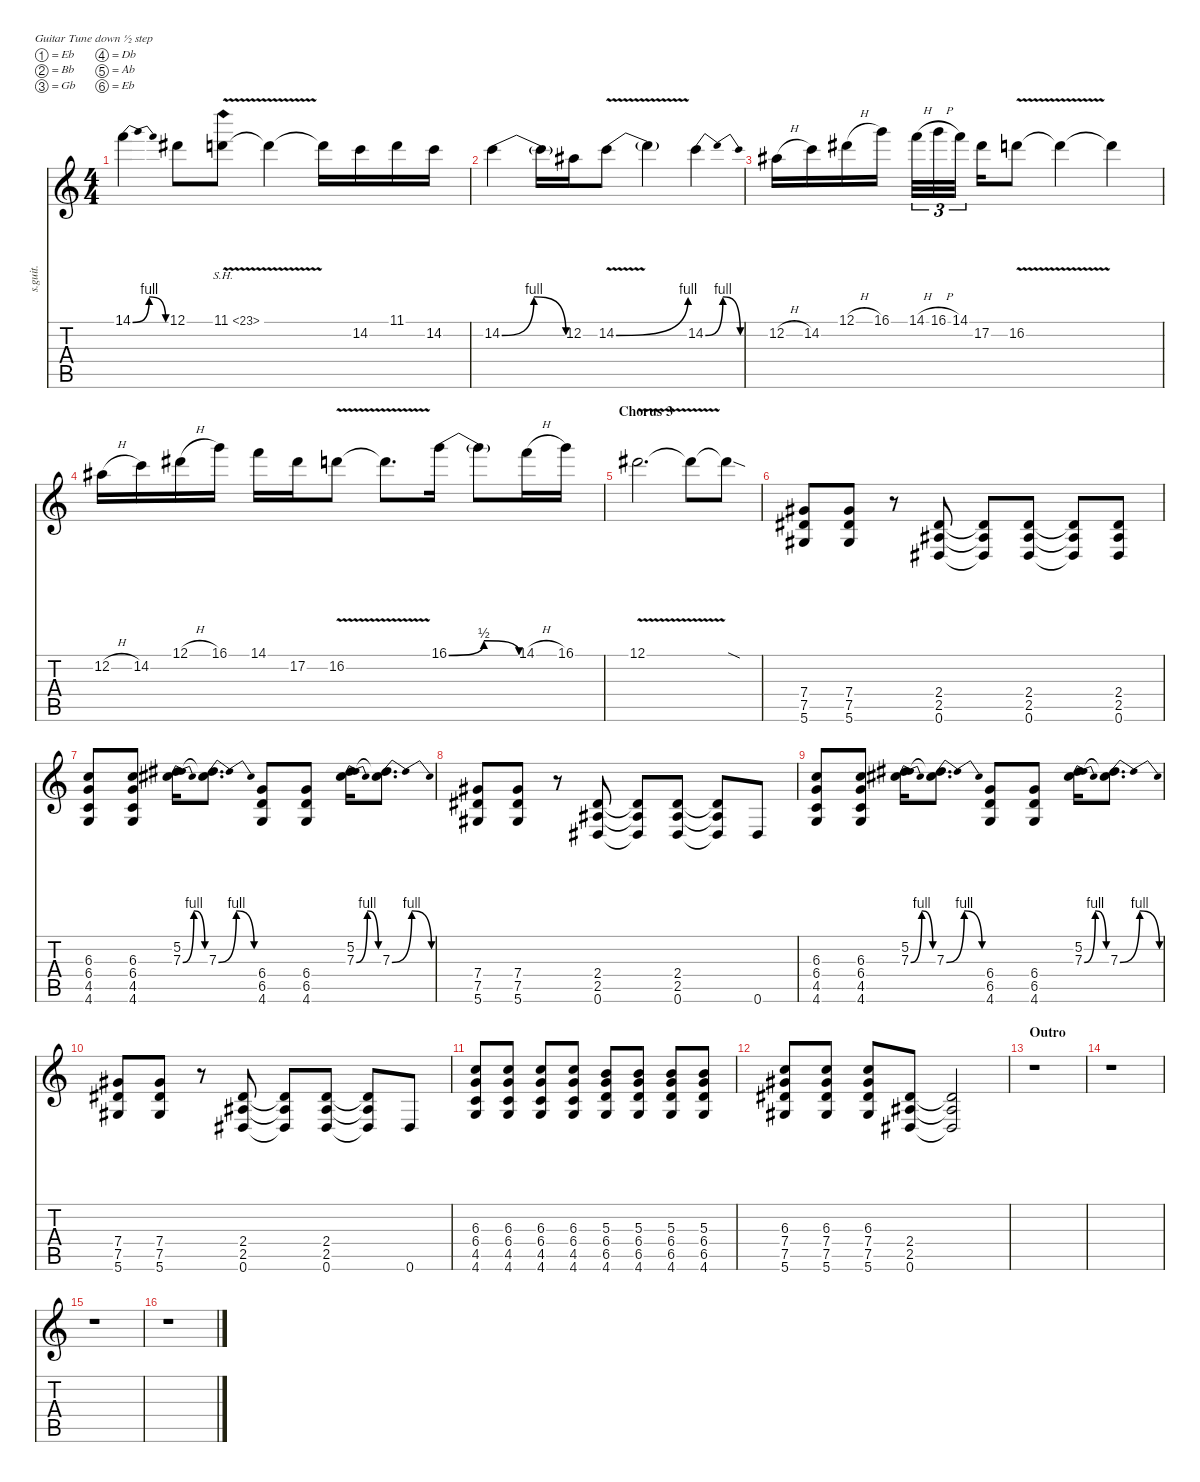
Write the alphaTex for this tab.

\defaultSystemsLayout 4
\hideDynamics
\bracketExtendMode nobrackets
\track ("Lead Guitar (Rivers Cuomo)" "s.guit.") {instrument distortionguitar}
\staff {score tabs}
\tuning (Eb4 Bb3 Gb3 Db3 Ab2 Eb2)
\ts (4 4)
\tempo (76 hide)
\clef g2
\ks c
14.1{be (bendrelease 0 0 30 4 30 4 60 0)}.4{lyrics (0 "") lyrics (1 "") lyrics (2 "") lyrics (3 "") lyrics (4 "") lyrics (5 "") lyrics (6 "") lyrics (7 "") lyrics (8 "") lyrics (9 "") dy f} 12.1{acc #}.8{lyrics (0 "") lyrics (1 "") lyrics (2 "") lyrics (3 "") lyrics (4 "") lyrics (5 "") lyrics (6 "") lyrics (7 "") lyrics (8 "") lyrics (9 "")} 11.1{sh 12 v}.8{lyrics (0 "") lyrics (1 "") lyrics (2 "") lyrics (3 "") lyrics (4 "") lyrics (5 "") lyrics (6 "") lyrics (7 "") lyrics (8 "") lyrics (9 "")} 11.1{t}.4{lyrics (0 "") lyrics (1 "") lyrics (2 "") lyrics (3 "") lyrics (4 "") lyrics (5 "") lyrics (6 "") lyrics (7 "") lyrics (8 "") lyrics (9 "")} 11.1{t}.16{lyrics (0 "") lyrics (1 "") lyrics (2 "") lyrics (3 "") lyrics (4 "") lyrics (5 "") lyrics (6 "") lyrics (7 "") lyrics (8 "") lyrics (9 "")} 14.2.16{lyrics (0 "") lyrics (1 "") lyrics (2 "") lyrics (3 "") lyrics (4 "") lyrics (5 "") lyrics (6 "") lyrics (7 "") lyrics (8 "") lyrics (9 "")} 11.1.16{lyrics (0 "") lyrics (1 "") lyrics (2 "") lyrics (3 "") lyrics (4 "") lyrics (5 "") lyrics (6 "") lyrics (7 "") lyrics (8 "") lyrics (9 "")} 14.2.16{lyrics (0 "") lyrics (1 "") lyrics (2 "") lyrics (3 "") lyrics (4 "") lyrics (5 "") lyrics (6 "") lyrics (7 "") lyrics (8 "") lyrics (9 "")} |
14.2{be (bendrelease 0 0 30 4 30 4 60 0)}.4{lyrics (0 "") lyrics (1 "") lyrics (2 "") lyrics (3 "") lyrics (4 "") lyrics (5 "") lyrics (6 "") lyrics (7 "") lyrics (8 "") lyrics (9 "")} 14.2{t}.16{lyrics (0 "") lyrics (1 "") lyrics (2 "") lyrics (3 "") lyrics (4 "") lyrics (5 "") lyrics (6 "") lyrics (7 "") lyrics (8 "") lyrics (9 "")} 12.2{acc #}.16{lyrics (0 "") lyrics (1 "") lyrics (2 "") lyrics (3 "") lyrics (4 "") lyrics (5 "") lyrics (6 "") lyrics (7 "") lyrics (8 "") lyrics (9 "")} 14.2{be (bend 0 0 15 4) v}.8{lyrics (0 "") lyrics (1 "") lyrics (2 "") lyrics (3 "") lyrics (4 "") lyrics (5 "") lyrics (6 "") lyrics (7 "") lyrics (8 "") lyrics (9 "")} 14.2{t}.4{lyrics (0 "") lyrics (1 "") lyrics (2 "") lyrics (3 "") lyrics (4 "") lyrics (5 "") lyrics (6 "") lyrics (7 "") lyrics (8 "") lyrics (9 "")} 14.2{be (bendrelease 0 0 15 4 45 4 60 0)}.4{lyrics (0 "") lyrics (1 "") lyrics (2 "") lyrics (3 "") lyrics (4 "") lyrics (5 "") lyrics (6 "") lyrics (7 "") lyrics (8 "") lyrics (9 "")} |
12.2{h acc #}.16{lyrics (0 "") lyrics (1 "") lyrics (2 "") lyrics (3 "") lyrics (4 "") lyrics (5 "") lyrics (6 "") lyrics (7 "") lyrics (8 "") lyrics (9 "")} 14.2.16{lyrics (0 "") lyrics (1 "") lyrics (2 "") lyrics (3 "") lyrics (4 "") lyrics (5 "") lyrics (6 "") lyrics (7 "") lyrics (8 "") lyrics (9 "")} 12.1{h acc #}.16{lyrics (0 "") lyrics (1 "") lyrics (2 "") lyrics (3 "") lyrics (4 "") lyrics (5 "") lyrics (6 "") lyrics (7 "") lyrics (8 "") lyrics (9 "")} 16.1.16{lyrics (0 "") lyrics (1 "") lyrics (2 "") lyrics (3 "") lyrics (4 "") lyrics (5 "") lyrics (6 "") lyrics (7 "") lyrics (8 "") lyrics (9 "")} 14.1{h}.32{tu (3 2) lyrics (0 "") lyrics (1 "") lyrics (2 "") lyrics (3 "") lyrics (4 "") lyrics (5 "") lyrics (6 "") lyrics (7 "") lyrics (8 "") lyrics (9 "")} 16.1{h}.32{tu (3 2) lyrics (0 "") lyrics (1 "") lyrics (2 "") lyrics (3 "") lyrics (4 "") lyrics (5 "") lyrics (6 "") lyrics (7 "") lyrics (8 "") lyrics (9 "")} 14.1.32{tu (3 2) lyrics (0 "") lyrics (1 "") lyrics (2 "") lyrics (3 "") lyrics (4 "") lyrics (5 "") lyrics (6 "") lyrics (7 "") lyrics (8 "") lyrics (9 "")} 17.2{acc #}.16{lyrics (0 "") lyrics (1 "") lyrics (2 "") lyrics (3 "") lyrics (4 "") lyrics (5 "") lyrics (6 "") lyrics (7 "") lyrics (8 "") lyrics (9 "")} 16.2{v}.8{lyrics (0 "") lyrics (1 "") lyrics (2 "") lyrics (3 "") lyrics (4 "") lyrics (5 "") lyrics (6 "") lyrics (7 "") lyrics (8 "") lyrics (9 "")} 16.2{t}.4{lyrics (0 "") lyrics (1 "") lyrics (2 "") lyrics (3 "") lyrics (4 "") lyrics (5 "") lyrics (6 "") lyrics (7 "") lyrics (8 "") lyrics (9 "")} 16.2{t}.4{lyrics (0 "") lyrics (1 "") lyrics (2 "") lyrics (3 "") lyrics (4 "") lyrics (5 "") lyrics (6 "") lyrics (7 "") lyrics (8 "") lyrics (9 "")} |
12.2{h acc #}.16{lyrics (0 "") lyrics (1 "") lyrics (2 "") lyrics (3 "") lyrics (4 "") lyrics (5 "") lyrics (6 "") lyrics (7 "") lyrics (8 "") lyrics (9 "")} 14.2.16{lyrics (0 "") lyrics (1 "") lyrics (2 "") lyrics (3 "") lyrics (4 "") lyrics (5 "") lyrics (6 "") lyrics (7 "") lyrics (8 "") lyrics (9 "")} 12.1{h acc #}.16{lyrics (0 "") lyrics (1 "") lyrics (2 "") lyrics (3 "") lyrics (4 "") lyrics (5 "") lyrics (6 "") lyrics (7 "") lyrics (8 "") lyrics (9 "")} 16.1.16{lyrics (0 "") lyrics (1 "") lyrics (2 "") lyrics (3 "") lyrics (4 "") lyrics (5 "") lyrics (6 "") lyrics (7 "") lyrics (8 "") lyrics (9 "")} 14.1.16{lyrics (0 "") lyrics (1 "") lyrics (2 "") lyrics (3 "") lyrics (4 "") lyrics (5 "") lyrics (6 "") lyrics (7 "") lyrics (8 "") lyrics (9 "")} 17.2{acc #}.16{lyrics (0 "") lyrics (1 "") lyrics (2 "") lyrics (3 "") lyrics (4 "") lyrics (5 "") lyrics (6 "") lyrics (7 "") lyrics (8 "") lyrics (9 "")} 16.2{v}.8{lyrics (0 "") lyrics (1 "") lyrics (2 "") lyrics (3 "") lyrics (4 "") lyrics (5 "") lyrics (6 "") lyrics (7 "") lyrics (8 "") lyrics (9 "")} 16.2{t}.8{d lyrics (0 "") lyrics (1 "") lyrics (2 "") lyrics (3 "") lyrics (4 "") lyrics (5 "") lyrics (6 "") lyrics (7 "") lyrics (8 "") lyrics (9 "")} 16.1{be (bendrelease 0 0 30 2 30 2 60 0)}.16{lyrics (0 "") lyrics (1 "") lyrics (2 "") lyrics (3 "") lyrics (4 "") lyrics (5 "") lyrics (6 "") lyrics (7 "") lyrics (8 "") lyrics (9 "")} 16.1{t}.8{lyrics (0 "") lyrics (1 "") lyrics (2 "") lyrics (3 "") lyrics (4 "") lyrics (5 "") lyrics (6 "") lyrics (7 "") lyrics (8 "") lyrics (9 "")} 14.1{h}.16{lyrics (0 "") lyrics (1 "") lyrics (2 "") lyrics (3 "") lyrics (4 "") lyrics (5 "") lyrics (6 "") lyrics (7 "") lyrics (8 "") lyrics (9 "")} 16.1.16{lyrics (0 "") lyrics (1 "") lyrics (2 "") lyrics (3 "") lyrics (4 "") lyrics (5 "") lyrics (6 "") lyrics (7 "") lyrics (8 "") lyrics (9 "")} |
\section ("" "Chorus 3")
12.1{v acc #}.2{d lyrics (0 "") lyrics (1 "") lyrics (2 "") lyrics (3 "") lyrics (4 "") lyrics (5 "") lyrics (6 "") lyrics (7 "") lyrics (8 "") lyrics (9 "")} 12.1{t acc #}.8{lyrics (0 "") lyrics (1 "") lyrics (2 "") lyrics (3 "") lyrics (4 "") lyrics (5 "") lyrics (6 "") lyrics (7 "") lyrics (8 "") lyrics (9 "")} 12.1{sod t acc #}.8{lyrics (0 "") lyrics (1 "") lyrics (2 "") lyrics (3 "") lyrics (4 "") lyrics (5 "") lyrics (6 "") lyrics (7 "") lyrics (8 "") lyrics (9 "")} |
(7.4{acc #} 7.5{acc #} 5.6{acc #}).8{lyrics (0 "") lyrics (1 "") lyrics (2 "") lyrics (3 "") lyrics (4 "") lyrics (5 "") lyrics (6 "") lyrics (7 "") lyrics (8 "") lyrics (9 "")} (7.4{acc #} 7.5{acc #} 5.6{acc #}).8{lyrics (0 "") lyrics (1 "") lyrics (2 "") lyrics (3 "") lyrics (4 "") lyrics (5 "") lyrics (6 "") lyrics (7 "") lyrics (8 "") lyrics (9 "")} r.8 (2.4{acc #} 2.5{acc #} 0.6{acc #}).8{lyrics (0 "") lyrics (1 "") lyrics (2 "") lyrics (3 "") lyrics (4 "") lyrics (5 "") lyrics (6 "") lyrics (7 "") lyrics (8 "") lyrics (9 "")} (2.4{t acc #} 2.5{t acc #} 0.6{t acc #}).8{lyrics (0 "") lyrics (1 "") lyrics (2 "") lyrics (3 "") lyrics (4 "") lyrics (5 "") lyrics (6 "") lyrics (7 "") lyrics (8 "") lyrics (9 "")} (2.4{acc #} 2.5{acc #} 0.6{acc #}).8{lyrics (0 "") lyrics (1 "") lyrics (2 "") lyrics (3 "") lyrics (4 "") lyrics (5 "") lyrics (6 "") lyrics (7 "") lyrics (8 "") lyrics (9 "")} (2.4{t acc #} 2.5{t acc #} 0.6{t acc #}).8{lyrics (0 "") lyrics (1 "") lyrics (2 "") lyrics (3 "") lyrics (4 "") lyrics (5 "") lyrics (6 "") lyrics (7 "") lyrics (8 "") lyrics (9 "")} (2.4{acc #} 2.5{acc #} 0.6{acc #}).8{lyrics (0 "") lyrics (1 "") lyrics (2 "") lyrics (3 "") lyrics (4 "") lyrics (5 "") lyrics (6 "") lyrics (7 "") lyrics (8 "") lyrics (9 "")} |
(6.3 6.4 4.5 4.6).8{lyrics (0 "") lyrics (1 "") lyrics (2 "") lyrics (3 "") lyrics (4 "") lyrics (5 "") lyrics (6 "") lyrics (7 "") lyrics (8 "") lyrics (9 "")} (6.3 6.4 4.5 4.6).8{lyrics (0 "") lyrics (1 "") lyrics (2 "") lyrics (3 "") lyrics (4 "") lyrics (5 "") lyrics (6 "") lyrics (7 "") lyrics (8 "") lyrics (9 "")} (5.2{acc #} 7.3{be (bendrelease 0 0 30 4 30 4 60 0) acc #}).16{lyrics (0 "") lyrics (1 "") lyrics (2 "") lyrics (3 "") lyrics (4 "") lyrics (5 "") lyrics (6 "") lyrics (7 "") lyrics (8 "") lyrics (9 "")} (5.2{t acc #} 7.3{be (bendrelease 0 0 30 4 30 4 60 0) acc #}).8{d lyrics (0 "") lyrics (1 "") lyrics (2 "") lyrics (3 "") lyrics (4 "") lyrics (5 "") lyrics (6 "") lyrics (7 "") lyrics (8 "") lyrics (9 "")} (6.4 6.5 4.6).8{lyrics (0 "") lyrics (1 "") lyrics (2 "") lyrics (3 "") lyrics (4 "") lyrics (5 "") lyrics (6 "") lyrics (7 "") lyrics (8 "") lyrics (9 "")} (6.4 6.5 4.6).8{lyrics (0 "") lyrics (1 "") lyrics (2 "") lyrics (3 "") lyrics (4 "") lyrics (5 "") lyrics (6 "") lyrics (7 "") lyrics (8 "") lyrics (9 "")} (5.2{acc #} 7.3{be (bendrelease 0 0 30 4 30 4 60 0) acc #}).16{lyrics (0 "") lyrics (1 "") lyrics (2 "") lyrics (3 "") lyrics (4 "") lyrics (5 "") lyrics (6 "") lyrics (7 "") lyrics (8 "") lyrics (9 "")} (5.2{t acc #} 7.3{be (bendrelease 0 0 30 4 30 4 60 0) acc #}).8{d lyrics (0 "") lyrics (1 "") lyrics (2 "") lyrics (3 "") lyrics (4 "") lyrics (5 "") lyrics (6 "") lyrics (7 "") lyrics (8 "") lyrics (9 "")} |
(7.4{acc #} 7.5{acc #} 5.6{acc #}).8{lyrics (0 "") lyrics (1 "") lyrics (2 "") lyrics (3 "") lyrics (4 "") lyrics (5 "") lyrics (6 "") lyrics (7 "") lyrics (8 "") lyrics (9 "")} (7.4{acc #} 7.5{acc #} 5.6{acc #}).8{lyrics (0 "") lyrics (1 "") lyrics (2 "") lyrics (3 "") lyrics (4 "") lyrics (5 "") lyrics (6 "") lyrics (7 "") lyrics (8 "") lyrics (9 "")} r.8 (2.4{acc #} 2.5{acc #} 0.6{acc #}).8{lyrics (0 "") lyrics (1 "") lyrics (2 "") lyrics (3 "") lyrics (4 "") lyrics (5 "") lyrics (6 "") lyrics (7 "") lyrics (8 "") lyrics (9 "")} (2.4{t acc #} 2.5{t acc #} 0.6{t acc #}).8{lyrics (0 "") lyrics (1 "") lyrics (2 "") lyrics (3 "") lyrics (4 "") lyrics (5 "") lyrics (6 "") lyrics (7 "") lyrics (8 "") lyrics (9 "")} (2.4{acc #} 2.5{acc #} 0.6{acc #}).8{lyrics (0 "") lyrics (1 "") lyrics (2 "") lyrics (3 "") lyrics (4 "") lyrics (5 "") lyrics (6 "") lyrics (7 "") lyrics (8 "") lyrics (9 "")} (2.4{t acc #} 2.5{t acc #} 0.6{t acc #}).8{lyrics (0 "") lyrics (1 "") lyrics (2 "") lyrics (3 "") lyrics (4 "") lyrics (5 "") lyrics (6 "") lyrics (7 "") lyrics (8 "") lyrics (9 "")} 0.6{acc #}.8{lyrics (0 "") lyrics (1 "") lyrics (2 "") lyrics (3 "") lyrics (4 "") lyrics (5 "") lyrics (6 "") lyrics (7 "") lyrics (8 "") lyrics (9 "")} |
(6.3 6.4 4.5 4.6).8{lyrics (0 "") lyrics (1 "") lyrics (2 "") lyrics (3 "") lyrics (4 "") lyrics (5 "") lyrics (6 "") lyrics (7 "") lyrics (8 "") lyrics (9 "")} (6.3 6.4 4.5 4.6).8{lyrics (0 "") lyrics (1 "") lyrics (2 "") lyrics (3 "") lyrics (4 "") lyrics (5 "") lyrics (6 "") lyrics (7 "") lyrics (8 "") lyrics (9 "")} (5.2{acc #} 7.3{be (bendrelease 0 0 30 4 30 4 60 0) acc #}).16{lyrics (0 "") lyrics (1 "") lyrics (2 "") lyrics (3 "") lyrics (4 "") lyrics (5 "") lyrics (6 "") lyrics (7 "") lyrics (8 "") lyrics (9 "")} (5.2{t acc #} 7.3{be (bendrelease 0 0 30 4 30 4 60 0) acc #}).8{d lyrics (0 "") lyrics (1 "") lyrics (2 "") lyrics (3 "") lyrics (4 "") lyrics (5 "") lyrics (6 "") lyrics (7 "") lyrics (8 "") lyrics (9 "")} (6.4 6.5 4.6).8{lyrics (0 "") lyrics (1 "") lyrics (2 "") lyrics (3 "") lyrics (4 "") lyrics (5 "") lyrics (6 "") lyrics (7 "") lyrics (8 "") lyrics (9 "")} (6.4 6.5 4.6).8{lyrics (0 "") lyrics (1 "") lyrics (2 "") lyrics (3 "") lyrics (4 "") lyrics (5 "") lyrics (6 "") lyrics (7 "") lyrics (8 "") lyrics (9 "")} (5.2{acc #} 7.3{be (bendrelease 0 0 30 4 30 4 60 0) acc #}).16{lyrics (0 "") lyrics (1 "") lyrics (2 "") lyrics (3 "") lyrics (4 "") lyrics (5 "") lyrics (6 "") lyrics (7 "") lyrics (8 "") lyrics (9 "")} (5.2{t acc #} 7.3{be (bendrelease 0 0 30 4 30 4 60 0) acc #}).8{d lyrics (0 "") lyrics (1 "") lyrics (2 "") lyrics (3 "") lyrics (4 "") lyrics (5 "") lyrics (6 "") lyrics (7 "") lyrics (8 "") lyrics (9 "")} |
(7.4{acc #} 7.5{acc #} 5.6{acc #}).8{lyrics (0 "") lyrics (1 "") lyrics (2 "") lyrics (3 "") lyrics (4 "") lyrics (5 "") lyrics (6 "") lyrics (7 "") lyrics (8 "") lyrics (9 "")} (7.4{acc #} 7.5{acc #} 5.6{acc #}).8{lyrics (0 "") lyrics (1 "") lyrics (2 "") lyrics (3 "") lyrics (4 "") lyrics (5 "") lyrics (6 "") lyrics (7 "") lyrics (8 "") lyrics (9 "")} r.8 (2.4{acc #} 2.5{acc #} 0.6{acc #}).8{lyrics (0 "") lyrics (1 "") lyrics (2 "") lyrics (3 "") lyrics (4 "") lyrics (5 "") lyrics (6 "") lyrics (7 "") lyrics (8 "") lyrics (9 "")} (2.4{t acc #} 2.5{t acc #} 0.6{t acc #}).8{lyrics (0 "") lyrics (1 "") lyrics (2 "") lyrics (3 "") lyrics (4 "") lyrics (5 "") lyrics (6 "") lyrics (7 "") lyrics (8 "") lyrics (9 "")} (2.4{acc #} 2.5{acc #} 0.6{acc #}).8{lyrics (0 "") lyrics (1 "") lyrics (2 "") lyrics (3 "") lyrics (4 "") lyrics (5 "") lyrics (6 "") lyrics (7 "") lyrics (8 "") lyrics (9 "")} (2.4{t acc #} 2.5{t acc #} 0.6{t acc #}).8{lyrics (0 "") lyrics (1 "") lyrics (2 "") lyrics (3 "") lyrics (4 "") lyrics (5 "") lyrics (6 "") lyrics (7 "") lyrics (8 "") lyrics (9 "")} 0.6{acc #}.8{lyrics (0 "") lyrics (1 "") lyrics (2 "") lyrics (3 "") lyrics (4 "") lyrics (5 "") lyrics (6 "") lyrics (7 "") lyrics (8 "") lyrics (9 "")} |
(6.3 6.4 4.5 4.6).8{lyrics (0 "") lyrics (1 "") lyrics (2 "") lyrics (3 "") lyrics (4 "") lyrics (5 "") lyrics (6 "") lyrics (7 "") lyrics (8 "") lyrics (9 "")} (6.3 6.4 4.5 4.6).8{lyrics (0 "") lyrics (1 "") lyrics (2 "") lyrics (3 "") lyrics (4 "") lyrics (5 "") lyrics (6 "") lyrics (7 "") lyrics (8 "") lyrics (9 "")} (6.3 6.4 4.5 4.6).8{lyrics (0 "") lyrics (1 "") lyrics (2 "") lyrics (3 "") lyrics (4 "") lyrics (5 "") lyrics (6 "") lyrics (7 "") lyrics (8 "") lyrics (9 "")} (6.3 6.4 4.5 4.6).8{lyrics (0 "") lyrics (1 "") lyrics (2 "") lyrics (3 "") lyrics (4 "") lyrics (5 "") lyrics (6 "") lyrics (7 "") lyrics (8 "") lyrics (9 "")} (5.3 6.4 6.5 4.6).8{lyrics (0 "") lyrics (1 "") lyrics (2 "") lyrics (3 "") lyrics (4 "") lyrics (5 "") lyrics (6 "") lyrics (7 "") lyrics (8 "") lyrics (9 "")} (5.3 6.4 6.5 4.6).8{lyrics (0 "") lyrics (1 "") lyrics (2 "") lyrics (3 "") lyrics (4 "") lyrics (5 "") lyrics (6 "") lyrics (7 "") lyrics (8 "") lyrics (9 "")} (5.3 6.4 6.5 4.6).8{lyrics (0 "") lyrics (1 "") lyrics (2 "") lyrics (3 "") lyrics (4 "") lyrics (5 "") lyrics (6 "") lyrics (7 "") lyrics (8 "") lyrics (9 "")} (5.3 6.4 6.5 4.6).8{lyrics (0 "") lyrics (1 "") lyrics (2 "") lyrics (3 "") lyrics (4 "") lyrics (5 "") lyrics (6 "") lyrics (7 "") lyrics (8 "") lyrics (9 "")} |
(6.3 7.4{acc #} 7.5{acc #} 5.6{acc #}).8{lyrics (0 "") lyrics (1 "") lyrics (2 "") lyrics (3 "") lyrics (4 "") lyrics (5 "") lyrics (6 "") lyrics (7 "") lyrics (8 "") lyrics (9 "")} (6.3 7.4{acc #} 7.5{acc #} 5.6{acc #}).8{lyrics (0 "") lyrics (1 "") lyrics (2 "") lyrics (3 "") lyrics (4 "") lyrics (5 "") lyrics (6 "") lyrics (7 "") lyrics (8 "") lyrics (9 "")} (6.3 7.4{acc #} 7.5{acc #} 5.6{acc #}).8{lyrics (0 "") lyrics (1 "") lyrics (2 "") lyrics (3 "") lyrics (4 "") lyrics (5 "") lyrics (6 "") lyrics (7 "") lyrics (8 "") lyrics (9 "")} (2.4{acc #} 2.5{acc #} 0.6{acc #}).8{lyrics (0 "") lyrics (1 "") lyrics (2 "") lyrics (3 "") lyrics (4 "") lyrics (5 "") lyrics (6 "") lyrics (7 "") lyrics (8 "") lyrics (9 "")} (2.4{t acc #} 2.5{t acc #} 0.6{t acc #}).2{lyrics (0 "") lyrics (1 "") lyrics (2 "") lyrics (3 "") lyrics (4 "") lyrics (5 "") lyrics (6 "") lyrics (7 "") lyrics (8 "") lyrics (9 "")} |
\section ("" "Outro")
r.1 |
r.1 |
r.1 |
r.1
